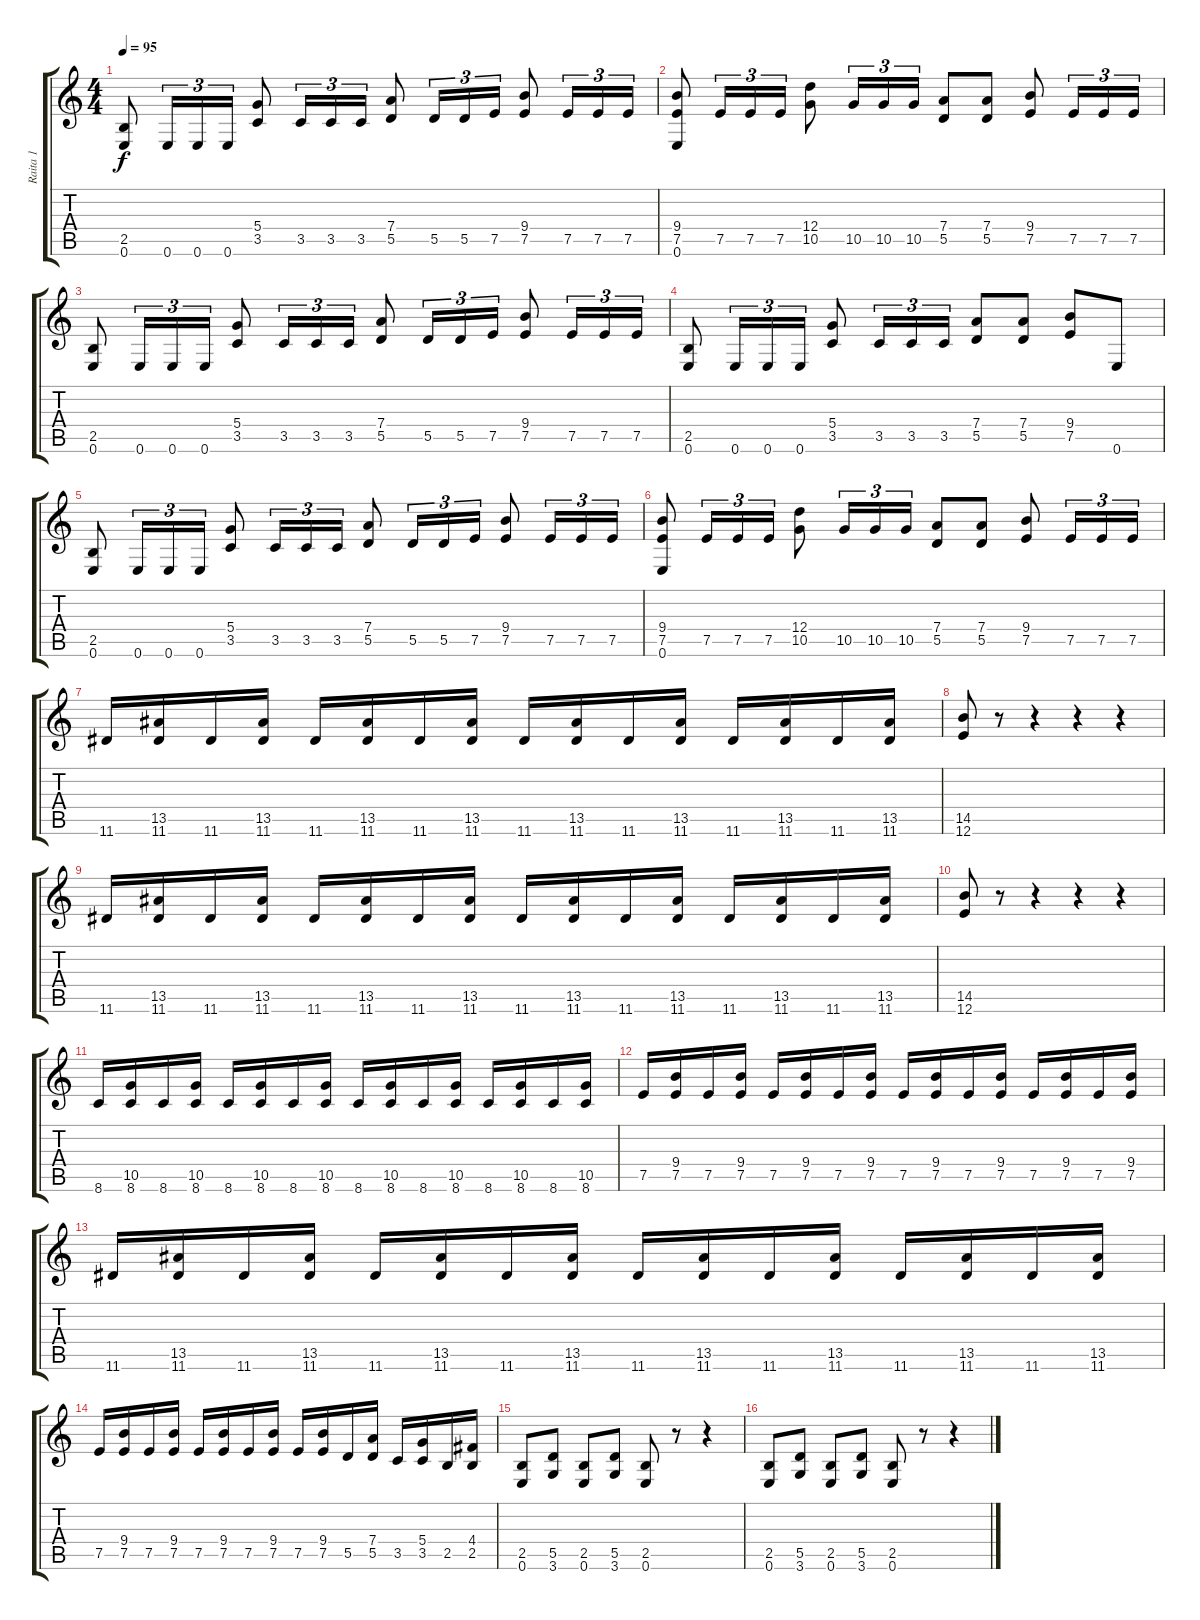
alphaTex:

\track ("Raita 1" "Raita 1") {instrument distortionguitar}
\staff {score tabs}
\tuning (E4 B3 G3 D3 A2 E2) {hide}
\ts (4 4)
\tempo 95
\clef g2
\ks c
(2.5 0.6).8{dy f} 0.6.16{tu (3 2)} 0.6.16{tu (3 2)} 0.6.16{tu (3 2)} (5.4 3.5).8 3.5.16{tu (3 2)} 3.5.16{tu (3 2)} 3.5.16{tu (3 2)} (7.4 5.5).8 5.5.16{tu (3 2)} 5.5.16{tu (3 2)} 7.5.16{tu (3 2)} (9.4 7.5).8 7.5.16{tu (3 2)} 7.5.16{tu (3 2)} 7.5.16{tu (3 2)} |
(9.4 7.5 0.6).8 7.5.16{tu (3 2)} 7.5.16{tu (3 2)} 7.5.16{tu (3 2)} (12.4 10.5).8 10.5.16{tu (3 2)} 10.5.16{tu (3 2)} 10.5.16{tu (3 2)} (7.4 5.5).8 (7.4 5.5).8 (9.4 7.5).8 7.5.16{tu (3 2)} 7.5.16{tu (3 2)} 7.5.16{tu (3 2)} |
(2.5 0.6).8 0.6.16{tu (3 2)} 0.6.16{tu (3 2)} 0.6.16{tu (3 2)} (5.4 3.5).8 3.5.16{tu (3 2)} 3.5.16{tu (3 2)} 3.5.16{tu (3 2)} (7.4 5.5).8 5.5.16{tu (3 2)} 5.5.16{tu (3 2)} 7.5.16{tu (3 2)} (9.4 7.5).8 7.5.16{tu (3 2)} 7.5.16{tu (3 2)} 7.5.16{tu (3 2)} |
(2.5 0.6).8 0.6.16{tu (3 2)} 0.6.16{tu (3 2)} 0.6.16{tu (3 2)} (5.4 3.5).8 3.5.16{tu (3 2)} 3.5.16{tu (3 2)} 3.5.16{tu (3 2)} (7.4 5.5).8 (7.4 5.5).8 (9.4 7.5).8 0.6.8 |
(2.5 0.6).8 0.6.16{tu (3 2)} 0.6.16{tu (3 2)} 0.6.16{tu (3 2)} (5.4 3.5).8 3.5.16{tu (3 2)} 3.5.16{tu (3 2)} 3.5.16{tu (3 2)} (7.4 5.5).8 5.5.16{tu (3 2)} 5.5.16{tu (3 2)} 7.5.16{tu (3 2)} (9.4 7.5).8 7.5.16{tu (3 2)} 7.5.16{tu (3 2)} 7.5.16{tu (3 2)} |
(9.4 7.5 0.6).8 7.5.16{tu (3 2)} 7.5.16{tu (3 2)} 7.5.16{tu (3 2)} (12.4 10.5).8 10.5.16{tu (3 2)} 10.5.16{tu (3 2)} 10.5.16{tu (3 2)} (7.4 5.5).8 (7.4 5.5).8 (9.4 7.5).8 7.5.16{tu (3 2)} 7.5.16{tu (3 2)} 7.5.16{tu (3 2)} |
11.6.16 (13.5 11.6).16 11.6.16 (13.5 11.6).16 11.6.16 (13.5 11.6).16 11.6.16 (13.5 11.6).16 11.6.16 (13.5 11.6).16 11.6.16 (13.5 11.6).16 11.6.16 (13.5 11.6).16 11.6.16 (13.5 11.6).16 |
(14.5 12.6).8 r.8 r.4 r.4 r.4 |
11.6.16 (13.5 11.6).16 11.6.16 (13.5 11.6).16 11.6.16 (13.5 11.6).16 11.6.16 (13.5 11.6).16 11.6.16 (13.5 11.6).16 11.6.16 (13.5 11.6).16 11.6.16 (13.5 11.6).16 11.6.16 (13.5 11.6).16 |
(14.5 12.6).8 r.8 r.4 r.4 r.4 |
8.6.16 (10.5 8.6).16 8.6.16 (10.5 8.6).16 8.6.16 (10.5 8.6).16 8.6.16 (10.5 8.6).16 8.6.16 (10.5 8.6).16 8.6.16 (10.5 8.6).16 8.6.16 (10.5 8.6).16 8.6.16 (10.5 8.6).16 |
7.5.16 (9.4 7.5).16 7.5.16 (9.4 7.5).16 7.5.16 (9.4 7.5).16 7.5.16 (9.4 7.5).16 7.5.16 (9.4 7.5).16 7.5.16 (9.4 7.5).16 7.5.16 (9.4 7.5).16 7.5.16 (9.4 7.5).16 |
11.6.16 (13.5 11.6).16 11.6.16 (13.5 11.6).16 11.6.16 (13.5 11.6).16 11.6.16 (13.5 11.6).16 11.6.16 (13.5 11.6).16 11.6.16 (13.5 11.6).16 11.6.16 (13.5 11.6).16 11.6.16 (13.5 11.6).16 |
7.5.16 (9.4 7.5).16 7.5.16 (9.4 7.5).16 7.5.16 (9.4 7.5).16 7.5.16 (9.4 7.5).16 7.5.16 (9.4 7.5).16 5.5.16 (7.4 5.5).16 3.5.16 (5.4 3.5).16 2.5.16 (4.4 2.5).16 |
(2.5 0.6).8 (5.5 3.6).8 (2.5 0.6).8 (5.5 3.6).8 (2.5 0.6).8 r.8 r.4 |
(2.5 0.6).8 (5.5 3.6).8 (2.5 0.6).8 (5.5 3.6).8 (2.5 0.6).8 r.8 r.4
